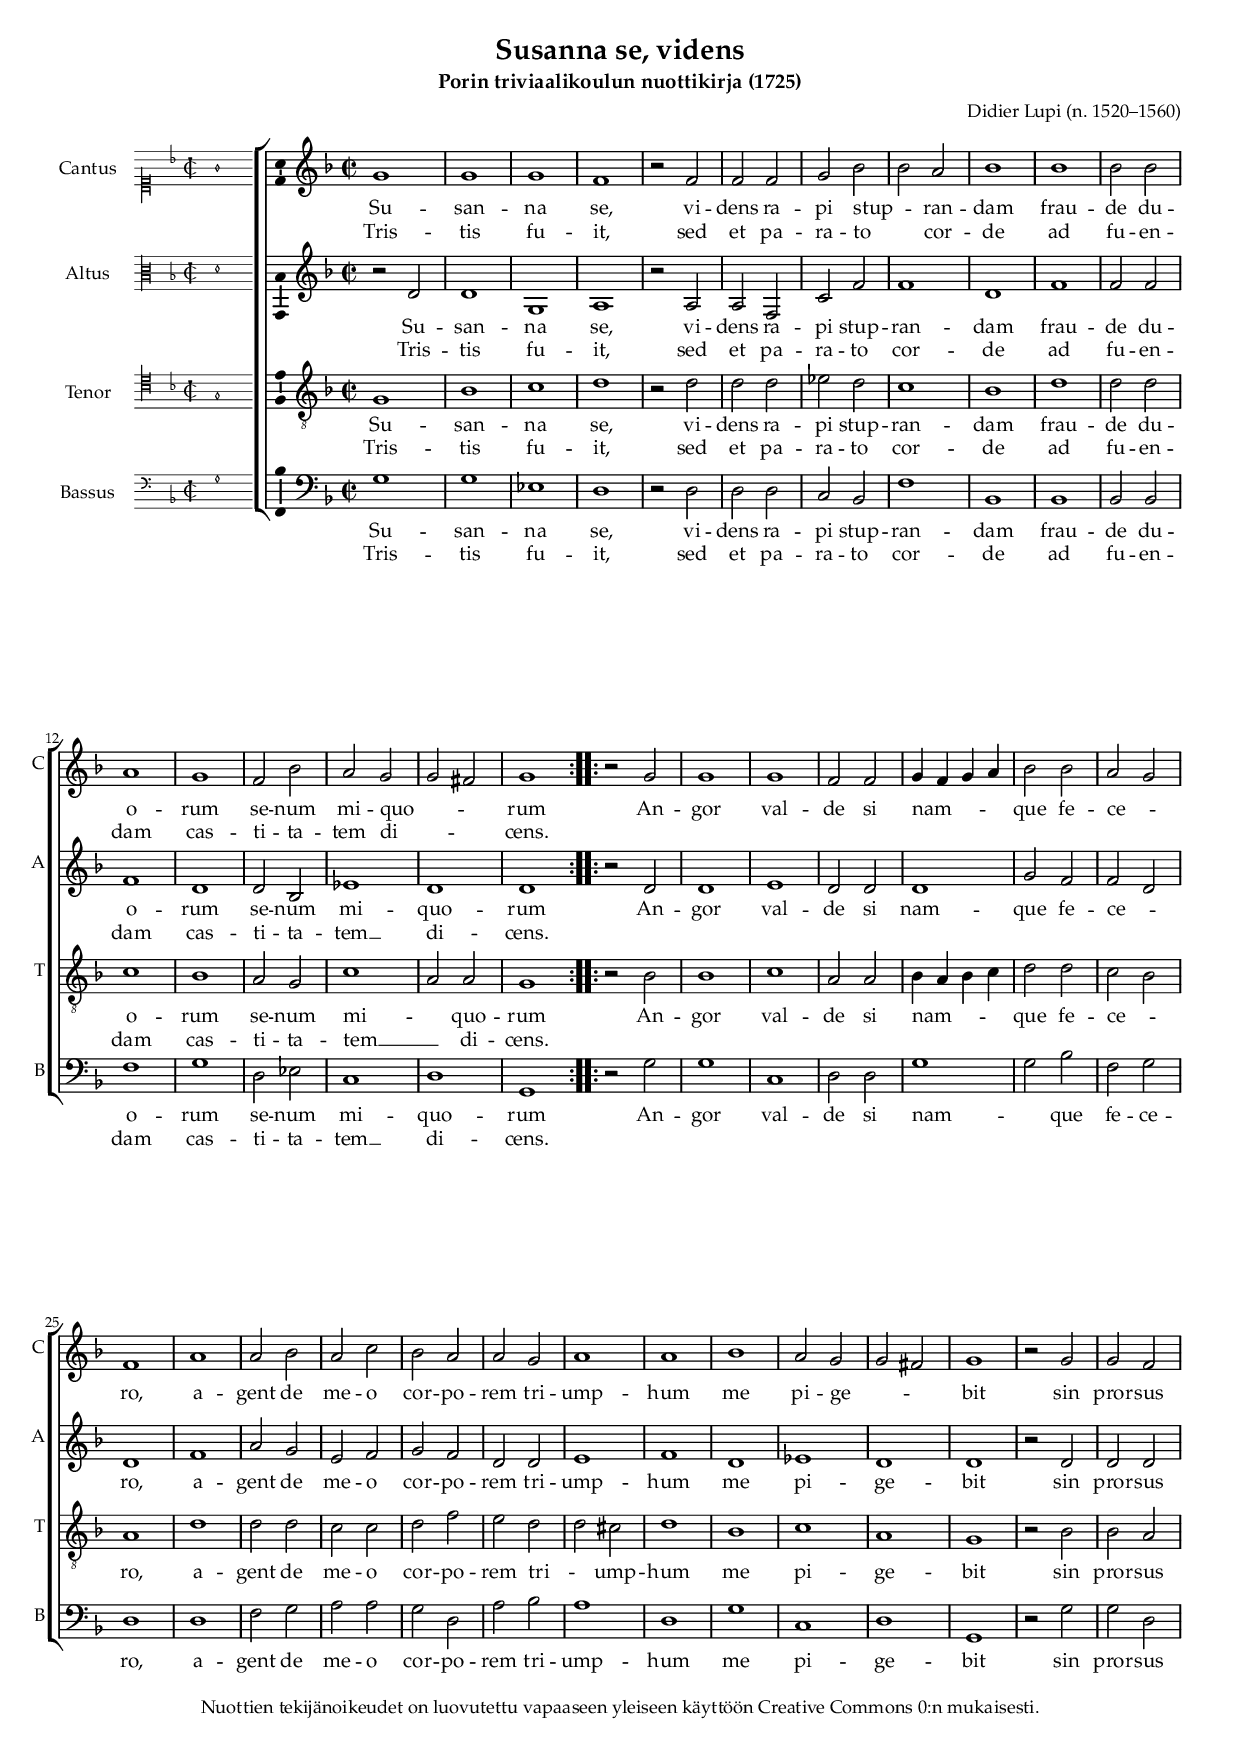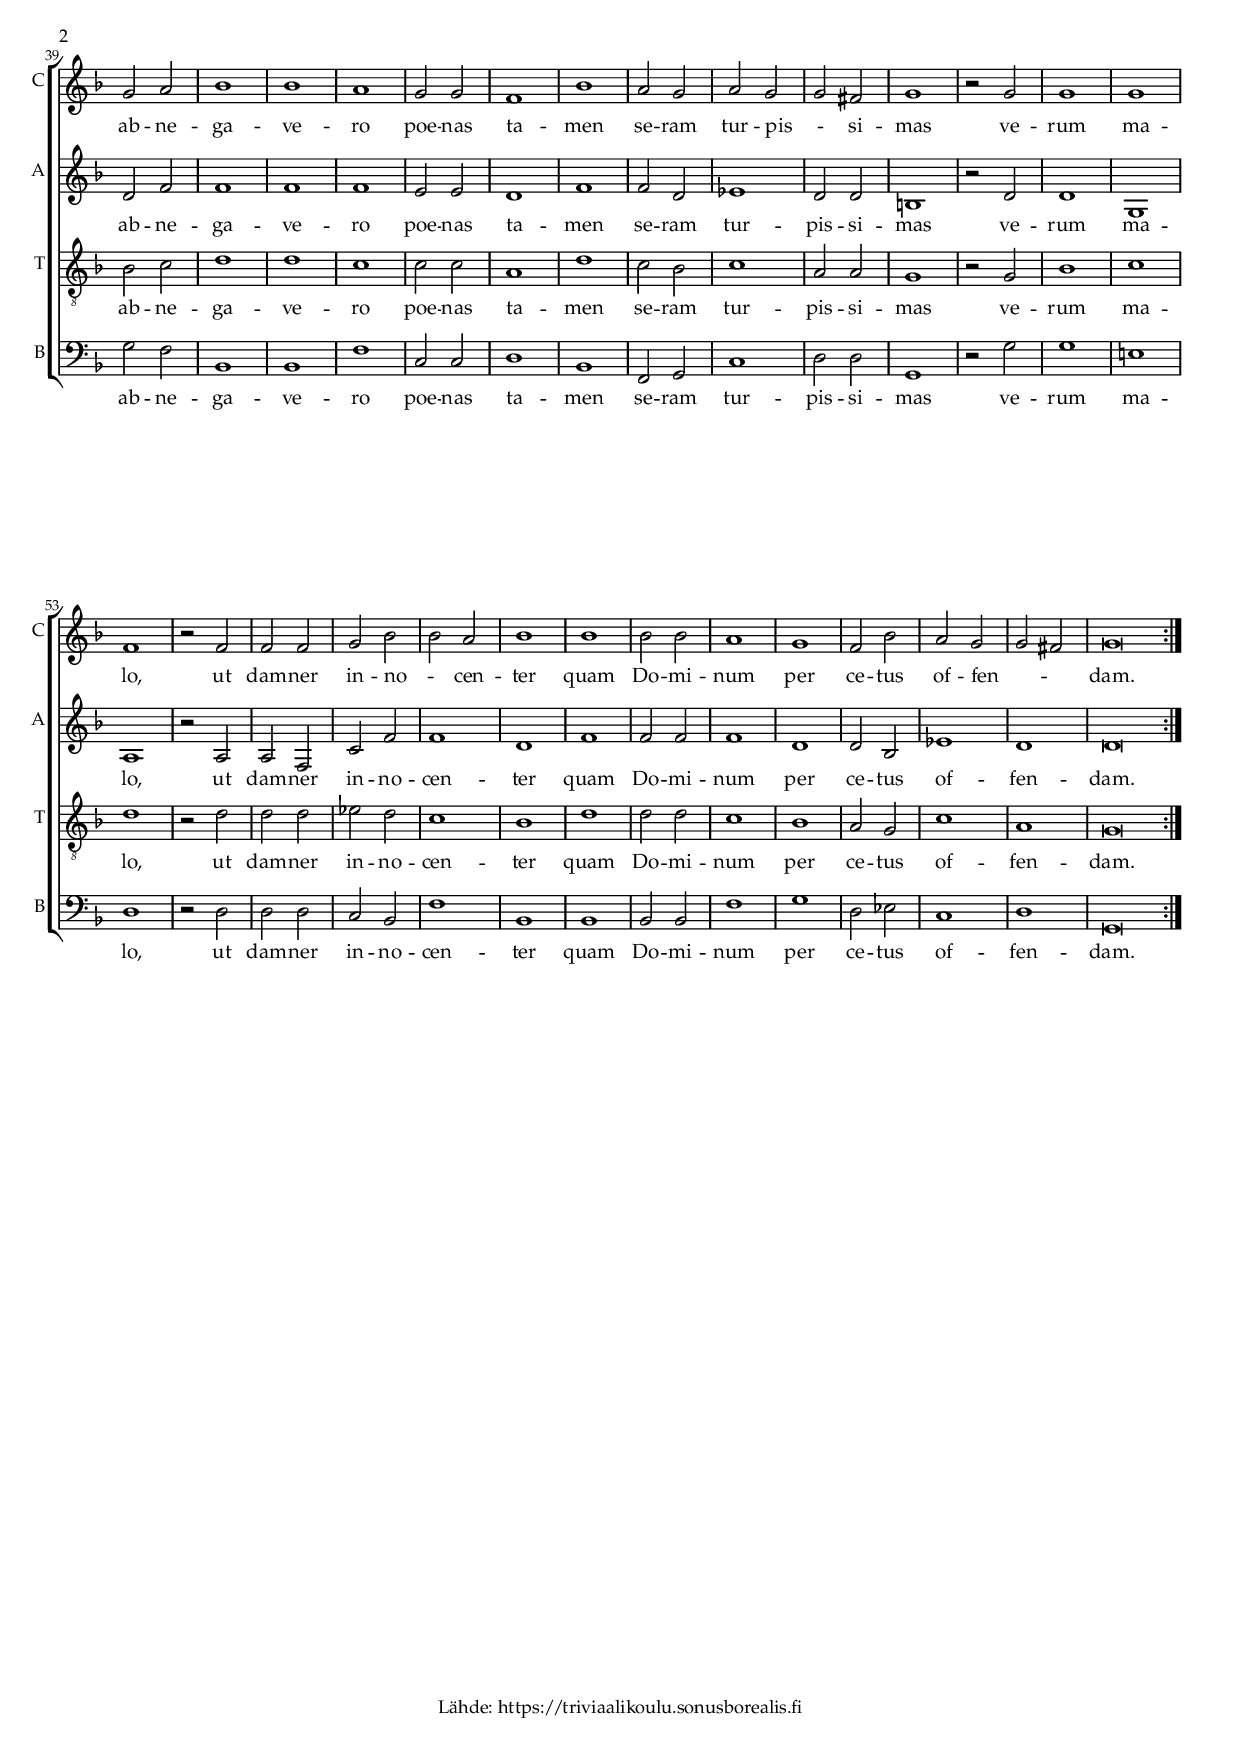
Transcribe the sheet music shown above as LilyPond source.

\version "2.19.80"
\include "suomi.ly"

#(set-global-staff-size 16)

global = {
%  \numericTimeSignature
  \time 2/2
%	\set Timing.measureLength = #(ly:make-moment 4/2)
%  \autoBeamOff
  \key d \minor
  \set Staff.midiInstrument = #"voice oohs"
}


SopranoMusic = \relative c'' {
	\set Staff.instrumentName = #"Cantus"
	\set Staff.shortInstrumentName = "C"

	\incipit { \clef "mensural-c1" \key d \minor \time 2/2 g'1 }

    \repeat volta 2 {
        g1 | g | g | f | r2 f | f f | g b( | b) a |
        b1 | b | b2 b | a1 | g | f2 b | a g( | g) fis | g1 |
    }
    \repeat volta 2 {
        r2 g | g1 | g | f2 f |
        \omit Slur
        g4( f g a) | b2 b | a( g) | f1 |
        a | a2 b | a c | b a | a g | a1 | a | b |
        \undo \omit Slur
        a2 g( | g) fis | g1 |

% 2
        r2 g | g f | g a | b1 | b | a | g2 g | f1 | b | a2 g |
        a g( | g) fis | g1 |
        r2 g | g1 | g | f |
        r2 f | f f | g b( | b) a | b1 | b | b2 b | a1 | g |
        f2 b | a g( | g) fis |
        \time 4/2
        \once \override Staff.TimeSignature.break-visibility = ##(#t #f #t)
        g\breve |
    }
}

stanzaOneLyricsSoprano = \lyricmode {
	Su -- san -- na se, vi -- dens ra -- pi stup -- ran -- dam
	frau -- de  du -- o -- rum se -- num mi -- quo -- _ rum
    An -- gor val -- de si nam -- que fe -- ce -- ro,
    a -- gent de me -- o cor -- po -- rem tri -- ump -- hum
    me pi -- ge -- _ bit
    sin pror -- sus ab -- ne -- ga -- ve -- ro
    poe -- nas ta -- men se -- ram tur -- pis -- si -- mas
    ve -- rum ma -- lo,
    ut dam -- ner in -- no -- cen -- ter
    quam Do -- mi -- num per ce -- tus of -- fen -- _ dam.
}

stanzaTwoLyricsSoprano = \lyricmode {
    Tris -- tis fu -- it, sed et pa -- ra -- to cor -- de
    ad fu -- en -- dam cas -- ti -- ta -- tem di -- _ cens.
}

stanzaOneLyrics = \lyricmode {
	Su -- san -- na se, vi -- dens ra -- pi stup -- ran -- dam
	frau -- de  du -- o -- rum se -- num mi -- quo -- rum
    An -- gor val -- de si nam -- que fe -- ce -- ro,
    a -- gent de me -- o cor -- po -- rem tri -- ump -- hum
    me pi -- ge -- bit
    sin pror -- sus ab -- ne -- ga -- ve -- ro
    poe -- nas ta -- men se -- ram tur -- pis -- si -- mas
    ve -- rum ma -- lo,
    ut dam -- ner in -- no -- cen -- ter
    quam Do -- mi -- num per ce -- tus of -- fen -- dam.
}

stanzaTwoLyrics = \lyricmode {
    Tris -- tis fu -- it, sed et pa -- ra -- to cor -- de
    ad fu -- en -- dam cas -- ti -- ta -- tem __ di -- cens.
}

AltoMusic = \relative c' {
	\set Staff.instrumentName = #"Altus"
	\set Staff.shortInstrumentName = "A"

	\incipit { \clef "mensural-c3" \key d \minor \time 2/2 d'1 }

    \repeat volta 2 {
    	r2 d | d1 | g, | a | r2 a | a f | c' f | f1 | d |
        f | f2 f | f1 | d | d2 b | es1 | d | d |
    }
    \repeat volta 2 {
        r2 d | d1 | e | d2 d | d1 | g2 f |
        \omit Slur
        f( d) | d1 | f | a2 g | e f | g f | d d |
        e1 | f | d | es | d | d |
% 2
        r2 d | d d | d f | f1 | f | f | e2 e | d1 | f | f2 d |
        es1 | d2 d | h1 |
        r2 d | d1 | g, | a |
        r2 a | a f | c' f | f1 |
        d | f | f2 f | f1 | d | d2 b | es1 | d1
        \time 4/2
        \once \override Staff.TimeSignature.break-visibility = ##(#t #f #t)
        d\breve |
    }
}

TenoreMusic = \relative c' {
    \set Staff.instrumentName = #"Tenor"
	\set Staff.shortInstrumentName = "T"

	\incipit { \clef "mensural-c4" \key d \minor \time 2/2 g1 }

	\clef "treble_8"
    \omit Slur
    \repeat volta 2 {
        g1 | b | c | d |
        r2 d | d d | es d | c1 | b | 
        d | d2 d | c1 | b | a2 g | c1( | a2) a | 
        g1 
    }
    \repeat volta 2 {
        r2 b | b1 | c | a2 a | b4( a b c) | d2 d |
        c( b) | a1 | d | d2 d | c c | d f | 
        \undo \omit Slur
        e d( | d) cis | d1 |
        b | c | a | g |
    % 2
        r2 b | b a | b c | d1 | d | c | c2 c | a1 | d | c2 b |
        c1 | a2 a | g1 | 
        r2 g | b1 | c | d |
        r2 d | d d | es d | c1 | b |
        d | d2 d | c1 | b | a2 g | c1 | a |
        \time 4/2
        \once \override Staff.TimeSignature.break-visibility = ##(#t #f #t)
        g\breve
    }
}

BassMusic = \relative c' {
	\set Staff.instrumentName = #"Bassus"
	\set Staff.shortInstrumentName = "B"

	\incipit { \clef "mensural-f" \key d \minor \time 2/2 g1 }

	\clef bass
    \repeat volta 2 {
        g1 | g | es | d | r2 d | d d | c b | f'1 | b, | b |
        b2 b | f'1 | g |
        d2 es | c1 | d | g, |
    }
    \repeat volta 2 {
        r2 g' | g1 | c, | d2 d | g1( | g2) b |
        f g | d1 | d | f2 g | a a | g d | a' b |
        a1 | d, | g | c, | d | g, |
% 2
        r2 g' | g d | g f | b,1 | b | f' |
        c2 c | d1 | b | f2 g |
        c1 | d2 d | g,1 |
        r2 g' | g1 | e! | d |
        r2 d | d d | c b | f'1 |
        b, | b | b2 b | f'1 | g | d2 es |
        c1 | d |
        \time 4/2
        \once \override Staff.TimeSignature.break-visibility = ##(#t #f #t)
        g,\breve |
    }
}

\include "susanna-se-videns.header.ily"


\score {
  \new ChoirStaff <<
    \new Staff <<
      \new Voice = "Soprano" {
		    \global
        \SopranoMusic
      }
     \new Lyrics \lyricsto "Soprano" {
       \stanzaOneLyricsSoprano
     }
     \new Lyrics \lyricsto "Soprano" {
       \stanzaTwoLyricsSoprano
     }
     >>
    \new Staff <<
      \new Voice = "Alto" {
        \global
        \AltoMusic
      }
     \new Lyrics \lyricsto "Alto" {
       \stanzaOneLyrics
     }
     \new Lyrics \lyricsto "Alto" {
       \stanzaTwoLyrics
     }
     >>
    \new Staff <<
      \new Voice = "Tenore" {
        \global
        \TenoreMusic
      }
      \new Lyrics \lyricsto "Tenore" {
       \stanzaOneLyrics
      }
      \new Lyrics \lyricsto "Tenore" {
       \stanzaTwoLyrics
      }
     >>
    \new Staff <<
      \new Voice = "Bass" {
        \global
        \BassMusic
      }
      \new Lyrics \lyricsto "Bass" {
       \stanzaOneLyrics
      }
      \new Lyrics \lyricsto "Bass" {
       \stanzaTwoLyrics
      }
     >>
  >>
  \midi {
    \tempo 4 = 160
  }
  \layout {
    \context {
      \Voice
      \consists "Ambitus_engraver"
		\hide Slur
    }
    indent = 3.5\cm
    incipit-width = 2\cm
    \context {
     \Staff \RemoveEmptyStaves
   }
    \context {
     \Score
     \override VerticalAxisGroup.remove-first = ##t
    }
  }
}
